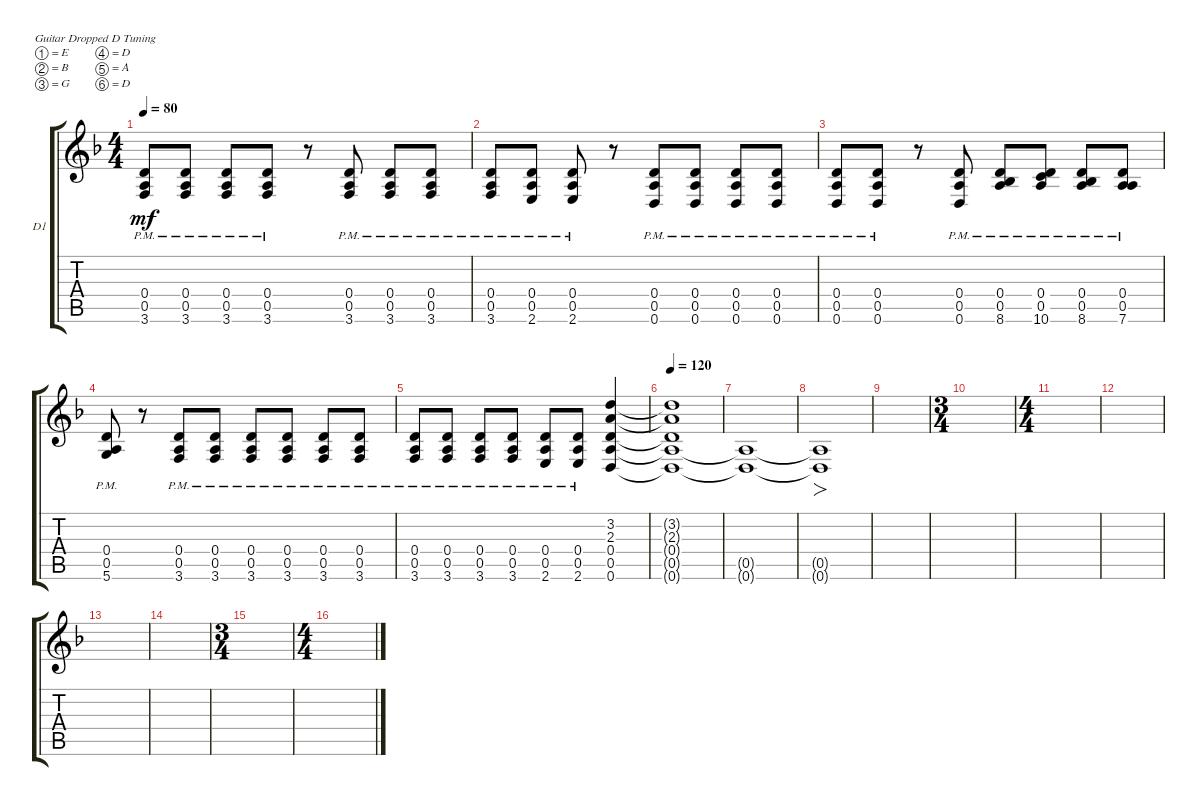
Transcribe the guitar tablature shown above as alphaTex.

\defaultSystemsLayout 4
\bracketExtendMode groupsimilarinstruments
\firstSystemTrackNameOrientation horizontal
\otherSystemsTrackNameOrientation horizontal
\track ("Distortion 1" "D1") {instrument distortionguitar}
\staff {score tabs}
\tuning (E4 B3 G3 D3 A2 D2)
\ts (4 4)
\tempo 80
\clef g2
\ks f
(3.6 0.4{pm} 0.5).8{dy mf} (3.6 0.5 0.4{pm}).8 (3.6 0.4{pm} 0.5).8 (3.6 0.5 0.4{pm}).8 r.8 (3.6 0.4{pm} 0.5).8 (3.6 0.5 0.4{pm}).8 (3.6 0.4{pm} 0.5).8 |
(3.6 0.5 0.4{pm}).8 (2.6 0.5 0.4{pm}).8 (2.6 0.4 0.5{pm}).8 r.8 (0.6{pm} 0.5 0.4).8 (0.4 0.5 0.6{pm}).8 (0.6{pm} 0.5 0.4).8 (0.4 0.5 0.6{pm}).8 |
(0.6{pm} 0.5 0.4).8 (0.4 0.5 0.6{pm}).8 r.8 (0.6 0.5 0.4{pm}).8 (8.6 0.5 0.4{pm}).8 (10.6 0.4{pm} 0.5).8 (8.6 0.5 0.4{pm}).8 (7.6 0.4{pm} 0.5).8 |
(5.6 0.5 0.4{pm}).8 r.8 (3.6 0.4{pm} 0.5).8 (3.6 0.5 0.4{pm}).8 (3.6 0.4{pm} 0.5).8 (3.6 0.5 0.4{pm}).8 (3.6 0.4{pm} 0.5).8 (3.6 0.5 0.4{pm}).8 |
(3.6 0.4{pm} 0.5).8 (3.6 0.5 0.4{pm}).8 (3.6 0.4{pm} 0.5).8 (3.6 0.5 0.4{pm}).8 (2.6 0.5 0.4{pm}).8 (2.6 0.4 0.5{pm}).8 (0.6 0.5 0.4 2.3 3.2).4 |
\tempo 120
(0.6{t} 0.5{t} 0.4{t} 2.3{t} 3.2{t}).1 |
(0.6{t} 0.5{t}).1 |
(0.5{t} 0.6{t}).1{fo} |
|
\ts (3 4)
|
\ts (4 4)
|
|
|
|
\ts (3 4)
|
\ts (4 4)
